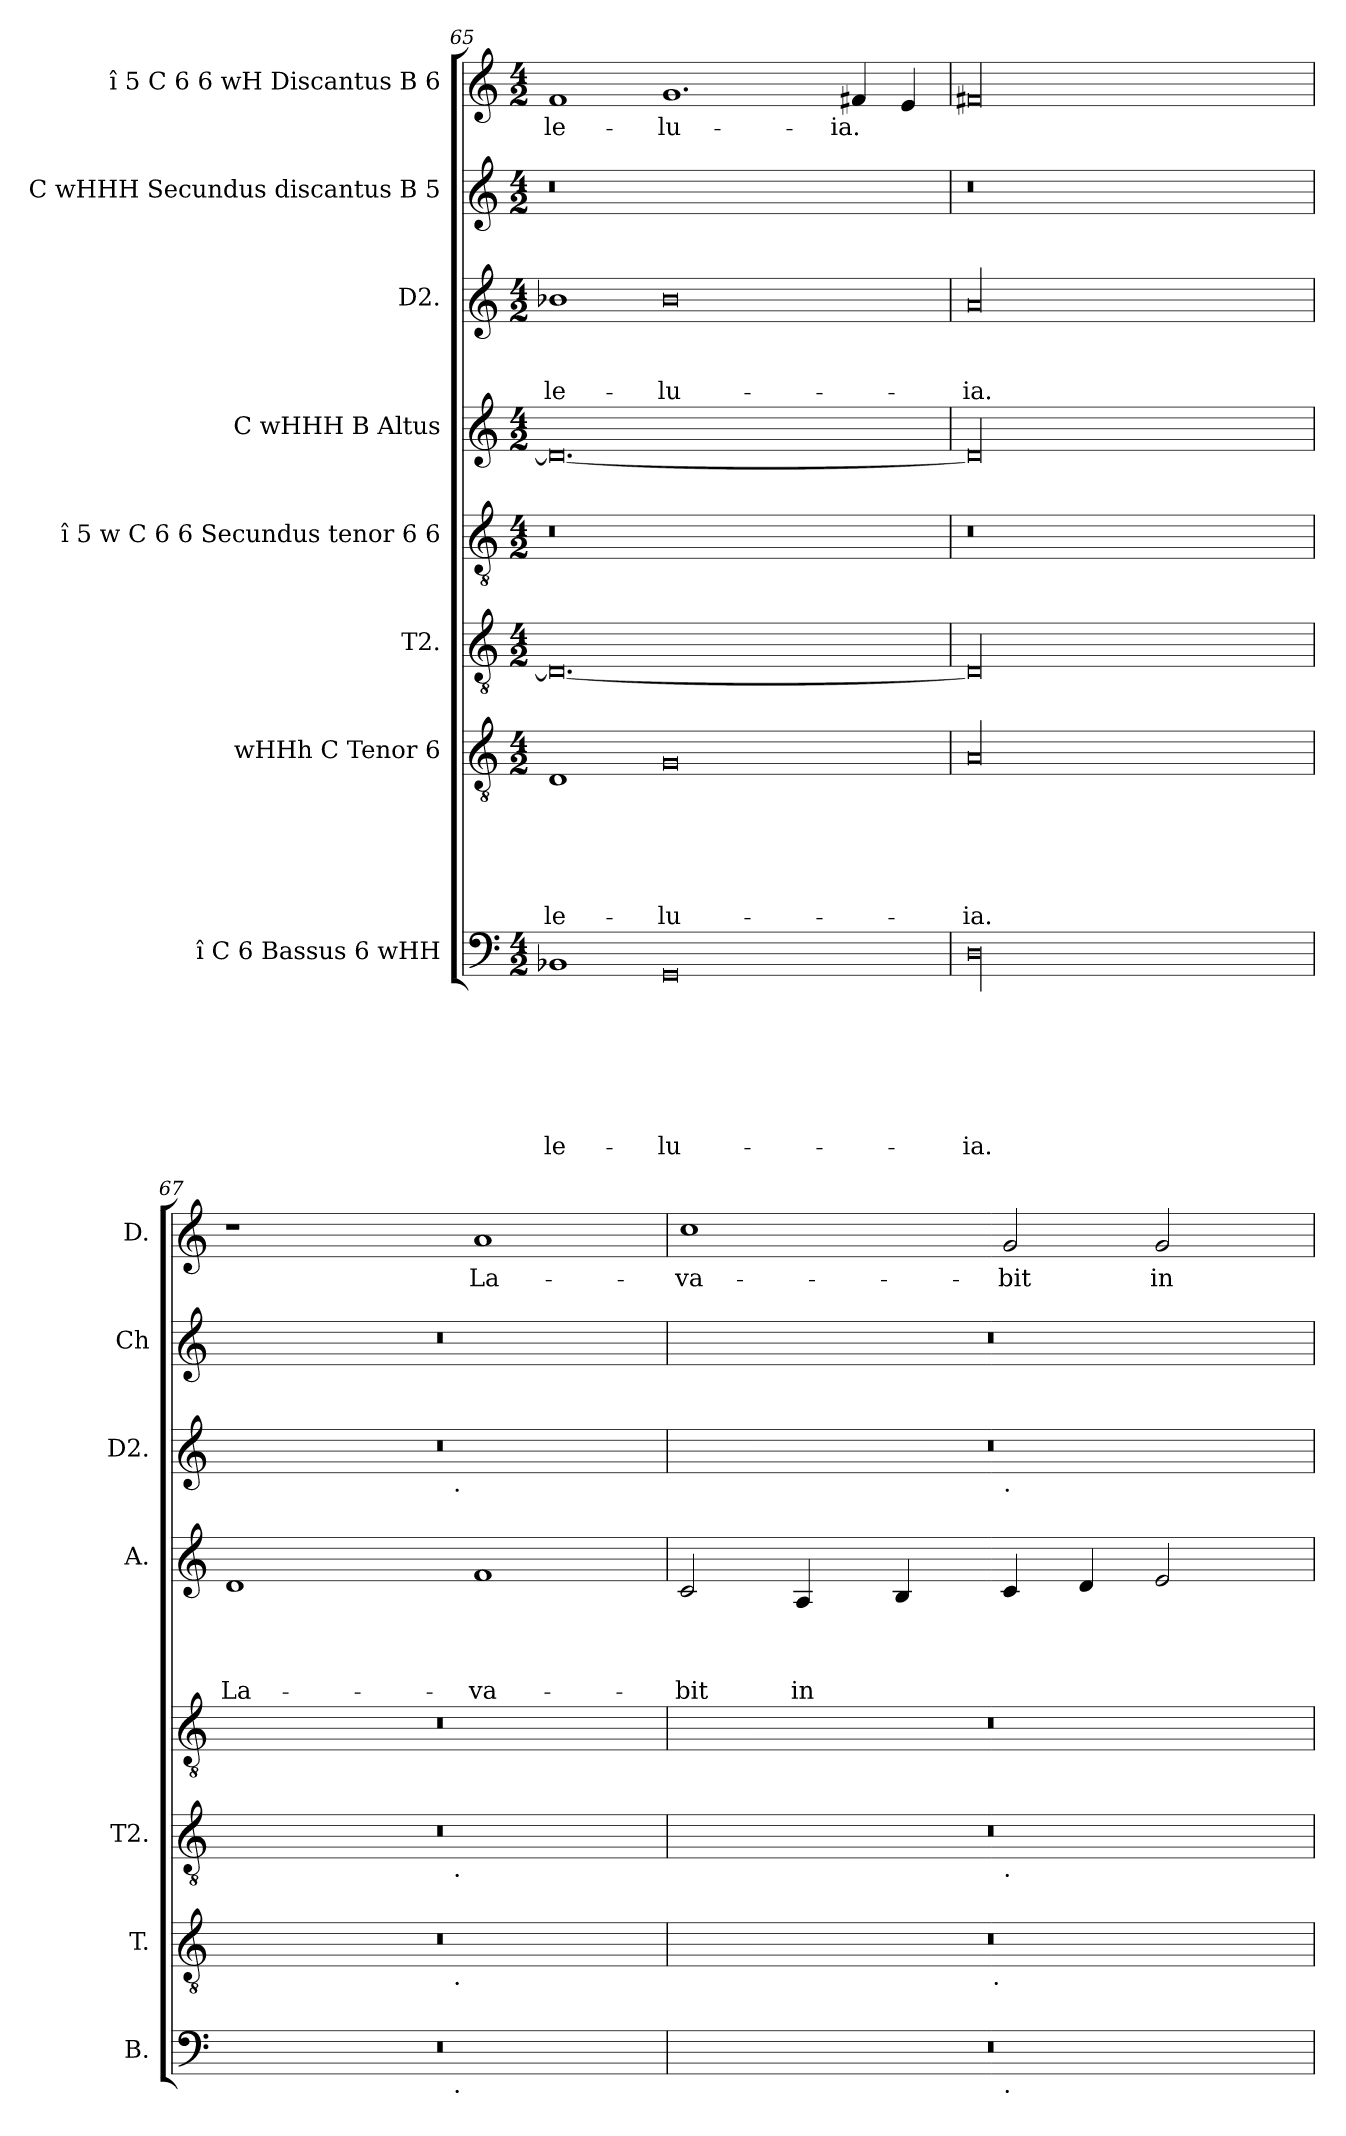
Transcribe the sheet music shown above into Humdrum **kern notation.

**kern	**text	**text	**text	**text	**text	**text	**text	**kern	**text	**text	**text	**text	**text	**text	**kern	**text	**kern	**kern	**text	**text	**text	**text	**kern	**text	**text	**text	**kern	**kern	**text
*part8	*part8	*part8	*part8	*part8	*part8	*part8	*part8	*part7	*part7	*part7	*part7	*part7	*part7	*part7	*part6	*part6	*part5	*part4	*part4	*part4	*part4	*part4	*part3	*part3	*part3	*part3	*part2	*part1	*part1
*staff8	*staff8	*staff8	*staff8	*staff8	*staff8	*staff8	*staff8	*staff7	*staff7	*staff7	*staff7	*staff7	*staff7	*staff7	*staff6	*staff6	*staff5	*staff4	*staff4	*staff4	*staff4	*staff4	*staff3	*staff3	*staff3	*staff3	*staff2	*staff1	*staff1
*I"î C 6 Bassus 6 wHH	*	*	*	*	*	*	*	*I"wHHh C Tenor 6	*	*	*	*	*	*	*I"T2.	*	*I"î 5 w C 6 6 Secundus tenor 6 6	*I"C wHHH B Altus	*	*	*	*	*I"D2.	*	*	*	*I"C wHHH Secundus discantus B 5	*I"î 5 C 6 6 wH Discantus B 6	*
*I'B.	*	*	*	*	*	*	*	*I'T.	*	*	*	*	*	*	*I'T2.	*	*	*I'A.	*	*	*	*	*I'D2.	*	*	*	*I'Ch	*I'D.	*
*clefF4	*	*	*	*	*	*	*	*clefGv2	*	*	*	*	*	*	*clefGv2	*	*clefGv2	*clefG2	*	*	*	*	*clefG2	*	*	*	*clefG2	*clefG2	*
*k[]	*	*	*	*	*	*	*	*k[]	*	*	*	*	*	*	*k[]	*	*k[]	*k[]	*	*	*	*	*k[]	*	*	*	*k[]	*k[]	*
*C:	*	*	*	*	*	*	*	*C:	*	*	*	*	*	*	*C:	*	*C:	*C:	*	*	*	*	*C:	*	*	*	*C:	*C:	*
*M4/2	*	*	*	*	*	*	*	*M4/2	*	*	*	*	*	*	*M4/2	*	*M4/2	*M4/2	*	*	*	*	*M4/2	*	*	*	*M4/2	*M4/2	*
=65	=65	=65	=65	=65	=65	=65	=65	=65	=65	=65	=65	=65	=65	=65	=65	=65	=65	=65	=65	=65	=65	=65	=65	=65	=65	=65	=65	=65	=65
!	!	!	!	!	!	!	!LO:LY:b	!	!	!	!	!	!	!LO:LY:b	!	!	!	!	!	!	!	!	!	!	!	!LO:LY:b	!	!	!LO:LY:b
1BB-X	.	.	.	.	.	.	-le-	1D	.	.	.	.	.	-le-	0.D_	.	0r	0.d_	.	.	.	.	1b-X	.	.	-le-	0r	1f	-le-
!	!	!	!	!	!	!	!LO:LY:b	!	!	!	!	!	!	!LO:LY:b	!	!	!	!	!	!	!	!	!	!	!	!LO:LY:b	!	!	!LO:LY:b
0GG	.	.	.	.	.	.	-lu-	0G	.	.	.	.	.	-lu-	.	.	.	.	.	.	.	.	0b-	.	.	-lu-	.	1.g	-lu-
.	.	.	.	.	.	.	.	.	.	.	.	.	.	.	.	.	1ryy	.	.	.	.	.	.	.	.	.	1ryy	.	.
!	!	!	!	!	!	!	!	!	!	!	!	!	!	!	!	!	!	!	!	!	!	!	!	!	!	!	!	!	!LO:LY:b
.	.	.	.	.	.	.	.	.	.	.	.	.	.	.	.	.	.	.	.	.	.	.	.	.	.	.	.	4f#/	-ia.
.	.	.	.	.	.	.	.	.	.	.	.	.	.	.	.	.	.	.	.	.	.	.	.	.	.	.	.	4e/	.
=66	=66	=66	=66	=66	=66	=66	=66	=66	=66	=66	=66	=66	=66	=66	=66	=66	=66	=66	=66	=66	=66	=66	=66	=66	=66	=66	=66	=66	=66
!	!	!	!	!	!	!	!LO:LY:b	!	!	!	!	!	!	!LO:LY:b	!	!	!	!	!	!	!	!	!	!	!	!LO:LY:b	!	!	!
00D	.	.	.	.	.	.	-ia.	00A	.	.	.	.	.	-ia.	00D]	.	0r	00d]	.	.	.	.	00a	.	.	-ia.	0r	00f#X	.
.	.	.	.	.	.	.	.	.	.	.	.	.	.	.	.	.	0ryy	.	.	.	.	.	.	.	.	.	0ryy	.	.
!!LO:PB:g=z
=67	=67	=67	=67	=67	=67	=67	=67	=67	=67	=67	=67	=67	=67	=67	=67	=67	=67	=67	=67	=67	=67	=67	=67	=67	=67	=67	=67	=67	=67
!	!	!	!	!	!	!	!	!	!	!	!	!	!	!	!	!	!	!	!	!	!	!LO:LY:b	!	!	!	!	!	!	!
*^	*	*	*	*	*	*	*	*^	*	*	*	*	*	*	*^	*	*	*	*	*	*	*	*^	*	*	*	*	*	*
0r	2ryy	.	.	.	.	.	.	.	0r	2ryy	.	.	.	.	.	.	0r	2ryy	.	0r	1d	.	.	.	La-	0r	2ryy	.	.	.	0r	1r	.
.	4...ryy	.	.	.	.	.	.	.	.	4...ryy	.	.	.	.	.	.	.	4...ryy	.	.	.	.	.	.	.	.	4...ryy	.	.	.	.	.	.
!	!	!	!	!	!	!	!	!	!	!	!	!	!	!	!	!	!	!	!	!	!	!	!	!	!	!	!LO:TX:b:t=.	!	!	!	!	!	!
!	!	!	!	!	!	!	!	!	!	!	!	!	!	!	!	!	!	!LO:TX:b:t=.	!	!	!	!	!	!	!	!	!	!	!	!	!	!	!
!	!	!	!	!	!	!	!	!	!	!LO:TX:b:t=.	!	!	!	!	!	!	!	!	!	!	!	!	!	!	!	!	!	!	!	!	!	!	!
!	!LO:TX:b:t=.	!	!	!	!	!	!	!	!	!	!	!	!	!	!	!	!	!	!	!	!	!	!	!	!	!	!	!	!	!	!	!	!
.	1ryy	.	.	.	.	.	.	.	.	1ryy	.	.	.	.	.	.	.	1ryy	.	.	.	.	.	.	.	.	1ryy	.	.	.	.	.	.
!	!	!	!	!	!	!	!	!	!	!	!	!	!	!	!	!	!	!	!	!	!	!	!	!	!LO:LY:b	!	!	!	!	!	!	!	!LO:LY:b
.	.	.	.	.	.	.	.	.	.	.	.	.	.	.	.	.	.	.	.	.	1f	.	.	.	-va-	.	.	.	.	.	.	1a	La-
.	32ryy	.	.	.	.	.	.	.	.	32ryy	.	.	.	.	.	.	.	32ryy	.	.	.	.	.	.	.	.	32ryy	.	.	.	.	.	.
=68	=68	=68	=68	=68	=68	=68	=68	=68	=68	=68	=68	=68	=68	=68	=68	=68	=68	=68	=68	=68	=68	=68	=68	=68	=68	=68	=68	=68	=68	=68	=68	=68	=68
!	!	!	!	!	!	!	!	!	!	!	!	!	!	!	!	!	!	!	!	!	!	!	!	!	!LO:LY:b	!	!	!	!	!	!	!	!LO:LY:b
0r	1ryy	.	.	.	.	.	.	.	0r	3%2ryy	.	.	.	.	.	.	0r	1ryy	.	0r	2c/	.	.	.	-bit	0r	1ryy	.	.	.	0r	1cc	-va-
!	!	!	!	!	!	!	!	!	!	!	!	!	!	!	!	!	!	!	!	!	!	!	!	!	!LO:LY:b	!	!	!	!	!	!	!	!
.	.	.	.	.	.	.	.	.	.	.	.	.	.	.	.	.	.	.	.	.	4A/	.	.	.	in	.	.	.	.	.	.	.	.
.	.	.	.	.	.	.	.	.	.	6ryy	.	.	.	.	.	.	.	.	.	.	.	.	.	.	.	.	.	.	.	.	.	.	.
.	.	.	.	.	.	.	.	.	.	.	.	.	.	.	.	.	.	.	.	.	4B/	.	.	.	.	.	.	.	.	.	.	.	.
.	.	.	.	.	.	.	.	.	.	12...ryy	.	.	.	.	.	.	.	.	.	.	.	.	.	.	.	.	.	.	.	.	.	.	.
!	!	!	!	!	!	!	!	!	!	!LO:TX:b:t=.	!	!	!	!	!	!	!	!	!	!	!	!	!	!	!	!	!	!	!	!	!	!	!
.	.	.	.	.	.	.	.	.	.	3%2ryy	.	.	.	.	.	.	.	.	.	.	.	.	.	.	.	.	.	.	.	.	.	.	.
!	!	!	!	!	!	!	!	!	!	!	!	!	!	!	!	!	!	!	!	!	!	!	!	!	!	!	!LO:TX:b:t=.	!	!	!	!	!	!
!	!	!	!	!	!	!	!	!	!	!	!	!	!	!	!	!	!	!LO:TX:b:t=.	!	!	!	!	!	!	!	!	!	!	!	!	!	!	!
!	!LO:TX:b:t=.	!	!	!	!	!	!	!	!	!	!	!	!	!	!	!	!	!	!	!	!	!	!	!	!	!	!	!	!	!	!	!	!
!	!	!	!	!	!	!	!	!	!	!	!	!	!	!	!	!	!	!	!	!	!	!	!	!	!	!	!	!	!	!	!	!	!LO:LY:b
.	1ryy	.	.	.	.	.	.	.	.	.	.	.	.	.	.	.	.	1ryy	.	.	4c/	.	.	.	.	.	1ryy	.	.	.	.	2g/	-bit
.	.	.	.	.	.	.	.	.	.	.	.	.	.	.	.	.	.	.	.	.	4d/	.	.	.	.	.	.	.	.	.	.	.	.
!	!	!	!	!	!	!	!	!	!	!	!	!	!	!	!	!	!	!	!	!	!	!	!	!	!	!	!	!	!	!	!	!	!LO:LY:b
.	.	.	.	.	.	.	.	.	.	.	.	.	.	.	.	.	.	.	.	.	2e/	.	.	.	.	.	.	.	.	.	.	2g/	in
.	.	.	.	.	.	.	.	.	.	3ryy	.	.	.	.	.	.	.	.	.	.	.	.	.	.	.	.	.	.	.	.	.	.	.
.	.	.	.	.	.	.	.	.	.	96ryy	.	.	.	.	.	.	.	.	.	.	.	.	.	.	.	.	.	.	.	.	.	.	.
*v	*v	*	*	*	*	*	*	*	*	*	*	*	*	*	*	*	*v	*v	*	*	*	*	*	*	*	*v	*v	*	*	*	*	*	*
*	*	*	*	*	*	*	*	*v	*v	*	*	*	*	*	*	*	*	*	*	*	*	*	*	*	*	*	*	*	*	*
=	=	=	=	=	=	=	=	=	=	=	=	=	=	=	=	=	=	=	=	=	=	=	=	=	=	=	=	=	=
*-	*-	*-	*-	*-	*-	*-	*-	*-	*-	*-	*-	*-	*-	*-	*-	*-	*-	*-	*-	*-	*-	*-	*-	*-	*-	*-	*-	*-	*-
